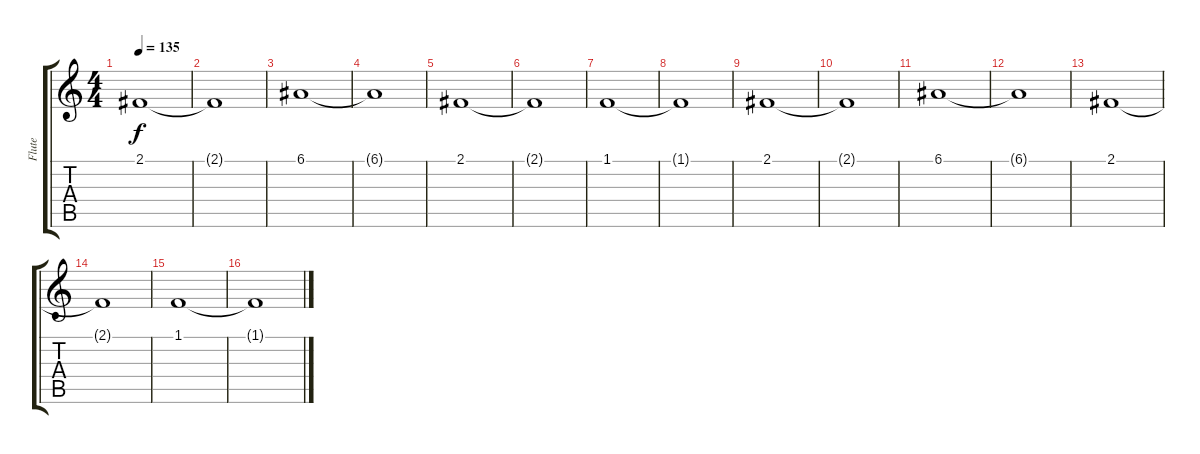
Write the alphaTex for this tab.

\track ("Flute" "Flute") {instrument flute}
\staff {score tabs}
\tuning (E4 B3 G3 D3 A2 D2) {hide}
\ts (4 4)
\tempo 135
\clef g2
\ks c
2.1.1{dy f} |
2.1{t}.1 |
6.1.1 |
6.1{t}.1 |
2.1.1 |
2.1{t}.1 |
1.1.1 |
1.1{t}.1 |
2.1.1 |
2.1{t}.1 |
6.1.1 |
6.1{t}.1 |
2.1.1 |
2.1{t}.1 |
1.1.1 |
1.1{t}.1
